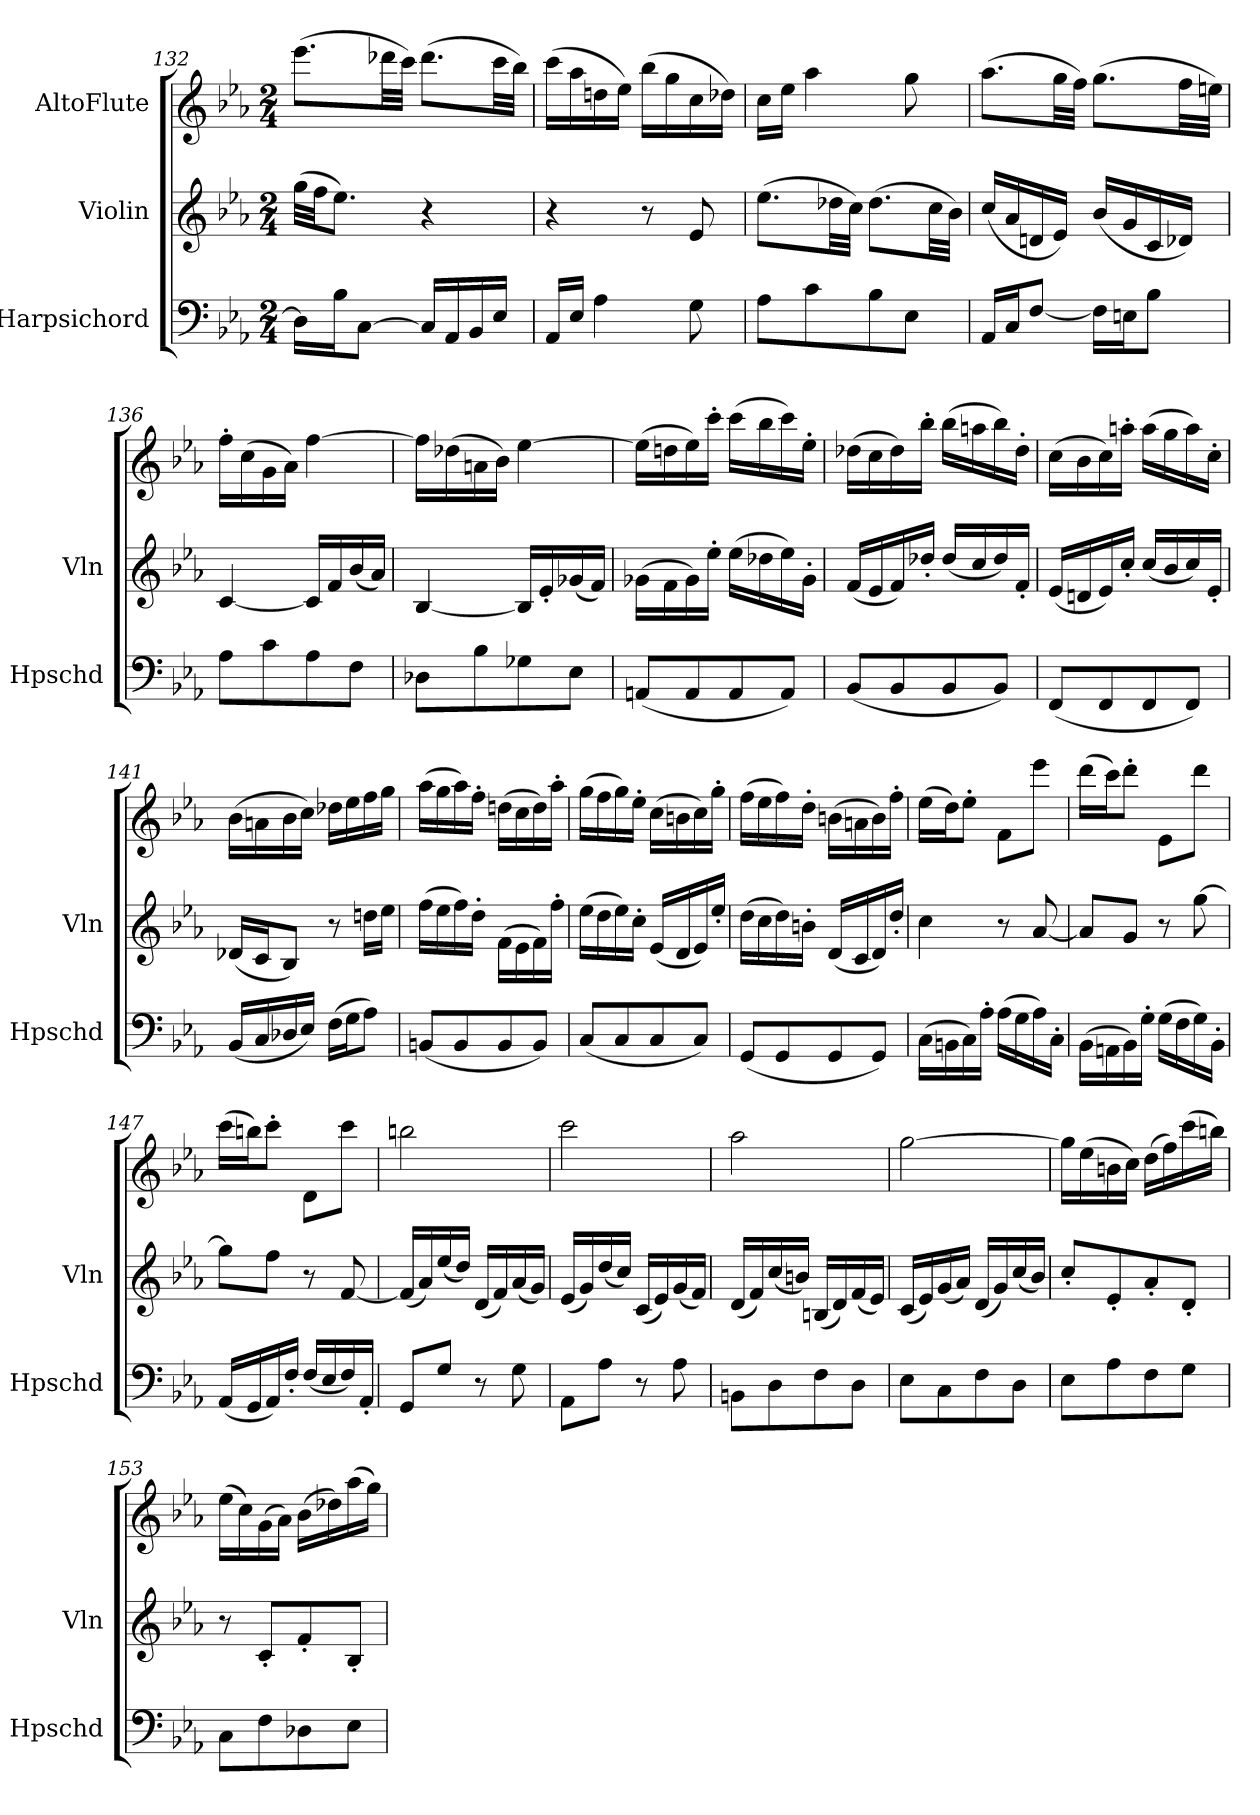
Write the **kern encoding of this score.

**kern	**kern	**kern
*part3	*part2	*part1
*staff3	*staff2	*staff1
*I"Harpsichord	*I"Violin	*I"AltoFlute
*I'Hpschd	*I'Vln	*
*clefF4	*clefG2	*clefG2
*k[b-e-a-]	*k[b-e-a-]	*k[b-e-a-]
*M2/4	*M2/4	*M2/4
=132	=132	=132
16D-\LL]	(32gg\LLL	(8.eee-\L
.	32ff\JJ	.
16B-\J	8.ee-\J)	.
[8C\J	.	.
.	.	32ddd-X\LL
.	.	32ccc\JJJ)
16C/LL]	4r	(8.ddd-\L
16AA-/	.	.
16BB-/	.	.
16E-/JJ	.	32ccc\LL
.	.	32bb-\JJJ)
=133	=133	=133
16AA-/LL	4r	(16ccc\LL
16E-/JJ	.	16aa-\
4A-\	.	16ddn\
.	.	16ee-\JJ)
.	8r	(16bb-\LL
.	.	16gg\
8G\	8e-/	16cc\
.	.	16dd-X\JJ)
=134	=134	=134
8A-\L	(8.ee-\L	16cc\LL
.	.	16ee-\JJ
8c\	.	4aa-\
.	32dd-X\LL	.
.	32cc\JJJ)	.
8B-\	(8.dd-\L	.
8E-\J	.	8gg\
.	32cc\LL	.
.	32b-\JJJ)	.
=135	=135	=135
16AA-/LL	(16cc/LL	(8.aa-\L
16C/J	16a-/	.
[8F/J	16dn/	.
.	16e-/JJ)	32gg\LL
.	.	32ff\JJJ)
16F\LL]	(16b-/LL	(8.gg\L
16En\J	16g/	.
8B-\J	16c/	.
.	16d-X/JJ)	32ff\LL
.	.	32een\JJJ)
=136	=136	=136
8A-\L	[4c/	16ff'\LL
.	.	(16cc\
8c\	.	16g\
.	.	16a-\JJ)
8A-\	16c/LL]	[4ff\
.	16f/	.
8F\J	(16b-/	.
.	16a-/JJ)	.
=137	=137	=137
8D-X\L	[4B-/	16ff\LL]
.	.	(16dd-X\
8B-\	.	16an\
.	.	16b-\JJ)
8G-X\	16B-/LL]	[4ee-\
.	16e-'/	.
8E-\J	(16g-X/	.
.	16f/JJ)	.
=138	=138	=138
(8AAn/L	(16g-X\LL	(16ee-\LL]
.	16f\	16ddn\
8AA/	16g-\)	16ee-\)
.	16ee-'\JJ	16ccc'\JJ
8AA/	(16ee-\LL	(16ccc\LL
.	16dd-X\	16bb-\
8AA/J)	16ee-\)	16ccc\)
.	16g-'\JJ	16ee-'\JJ
=139	=139	=139
(8BB-/L	(16f/LL	(16dd-X\LL
.	16e-/	16cc\
8BB-/	16f/)	16dd-\)
.	16dd-X'/JJ	16bb-'\JJ
8BB-/	(16dd-/LL	(16bb-\LL
.	16cc/	16aan\
8BB-/J)	16dd-/)	16bb-\)
.	16f'/JJ	16dd-'\JJ
=140	=140	=140
(8FF/L	(16e-/LL	(16cc\LL
.	16dn/	16b-\
8FF/	16e-/)	16cc\)
.	16cc'/JJ	16aan'\JJ
8FF/	(16cc/LL	(16aa\LL
.	16b-/	16gg\
8FF/J)	16cc/)	16aa\)
.	16e-'/JJ	16cc'\JJ
=141	=141	=141
(16BB-/LL	(16d-X/LL	(16b-\LL
16C/	16c/J	16an\
16D-X/	8B-/J)	16b-\
16E-/JJ)	.	16cc\JJ)
(16F\LL	8r	16dd-X\LL
16G\J	.	16ee-\
8A-\J)	16ddn\LL	16ff\
.	16ee-\JJ	16gg\JJ
=142	=142	=142
(8BBn/L	(16ff\LL	(16aa-\LL
.	16ee-\	16gg\
8BB/	16ff\)	16aa-\)
.	16dd'\JJ	16ff'\JJ
8BB/	(16f\LL	(16ddn\LL
.	16e-\	16cc\
8BB/J)	16f\)	16dd\)
.	16ff'\JJ	16aa-'\JJ
=143	=143	=143
(8C/L	(16ee-\LL	(16gg\LL
.	16dd\	16ff\
8C/	16ee-\)	16gg\)
.	16cc'\JJ	16ee-'\JJ
8C/	(16e-/LL	(16cc\LL
.	16d/	16bn\
8C/J)	16e-/)	16cc\)
.	16ee-'/JJ	16gg'\JJ
=144	=144	=144
(8GG/L	(16dd\LL	(16ff\LL
.	16cc\	16ee-\
8GG/	16dd\)	16ff\)
.	16bn'\JJ	16dd'\JJ
8GG/	(16d/LL	(16bn\LL
.	16c/	16an\
8GG/J)	16d/)	16b\)
.	16dd'/JJ	16ff'\JJ
=145	=145	=145
(16C\LL	4cc\	(16ee-\LL
16BBn\	.	16dd\J)
16C\)	.	8ee-'\J
16A-'\JJ	.	.
(16A-\LL	8r	8f\L
16G\	.	.
16A-\)	[8a-/	8eee-\J
16C'\JJ	.	.
=146	=146	=146
(16BB-\LL	8a-/L]	(16ddd\LL
16AAn\	.	16ccc\J)
16BB-\)	8g/J	8ddd'\J
16G'\JJ	.	.
(16G\LL	8r	8e-\L
16F\	.	.
16G\)	[8gg\	8ddd\J
16BB-'\JJ	.	.
=147	=147	=147
(16AA-/LL	8gg\L]	(16ccc\LL
16GG/	.	16bbn\J)
16AA-/)	8ff\J	8ccc'\J
16F'/JJ	.	.
(16F/LL	8r	8d\L
16E-/	.	.
16F/)	[8f/	8ccc\J
16AA-'/JJ	.	.
=148	=148	=148
8GG/L	(16f/LL]	2bbn\
.	16a-/)	.
8G/J	(16ee-/	.
.	16dd/JJ)	.
8r	(16d/LL	.
.	16f/)	.
8G\	(16a-/	.
.	16g/JJ)	.
=149	=149	=149
8AA-\L	(16e-/LL	2ccc\
.	16g/)	.
8A-\J	(16dd/	.
.	16cc/JJ)	.
8r	(16c/LL	.
.	16e-/)	.
8A-\	(16g/	.
.	16f/JJ)	.
=150	=150	=150
8BBn\L	(16d/LL	2aa-\
.	16f/)	.
8D\	(16cc/	.
.	16bn/JJ)	.
8F\	(16Bn/LL	.
.	16d/)	.
8D\J	(16f/	.
.	16e-/JJ)	.
=151	=151	=151
8E-\L	(16c/LL	[2gg\
.	16e-/)	.
8C\	(16g/	.
.	16a-/JJ)	.
8F\	(16d/LL	.
.	16g/)	.
8D\J	(16cc/	.
.	16b-/JJ)	.
=152	=152	=152
8E-\L	8cc'/L	16gg\LL]
.	.	(16ee-\
8A-\	8e-'/	16bn\
.	.	16cc\JJ)
8F\	8a-'/	(16dd\LL
.	.	16ff\)
8G\J	8d'/J	(16ccc\
.	.	16bbn\JJ)
=153	=153	=153
8C\L	8r	(16ee-\LL
.	.	16cc\)
8F\	8c'/L	(16g\
.	.	16a-\JJ)
8D-X\	8f'/	(16b-\LL
.	.	16dd-X\)
8E-\J	8B-'/J	(16aa-\
.	.	16gg\JJ)
=	=	=
*-	*-	*-
